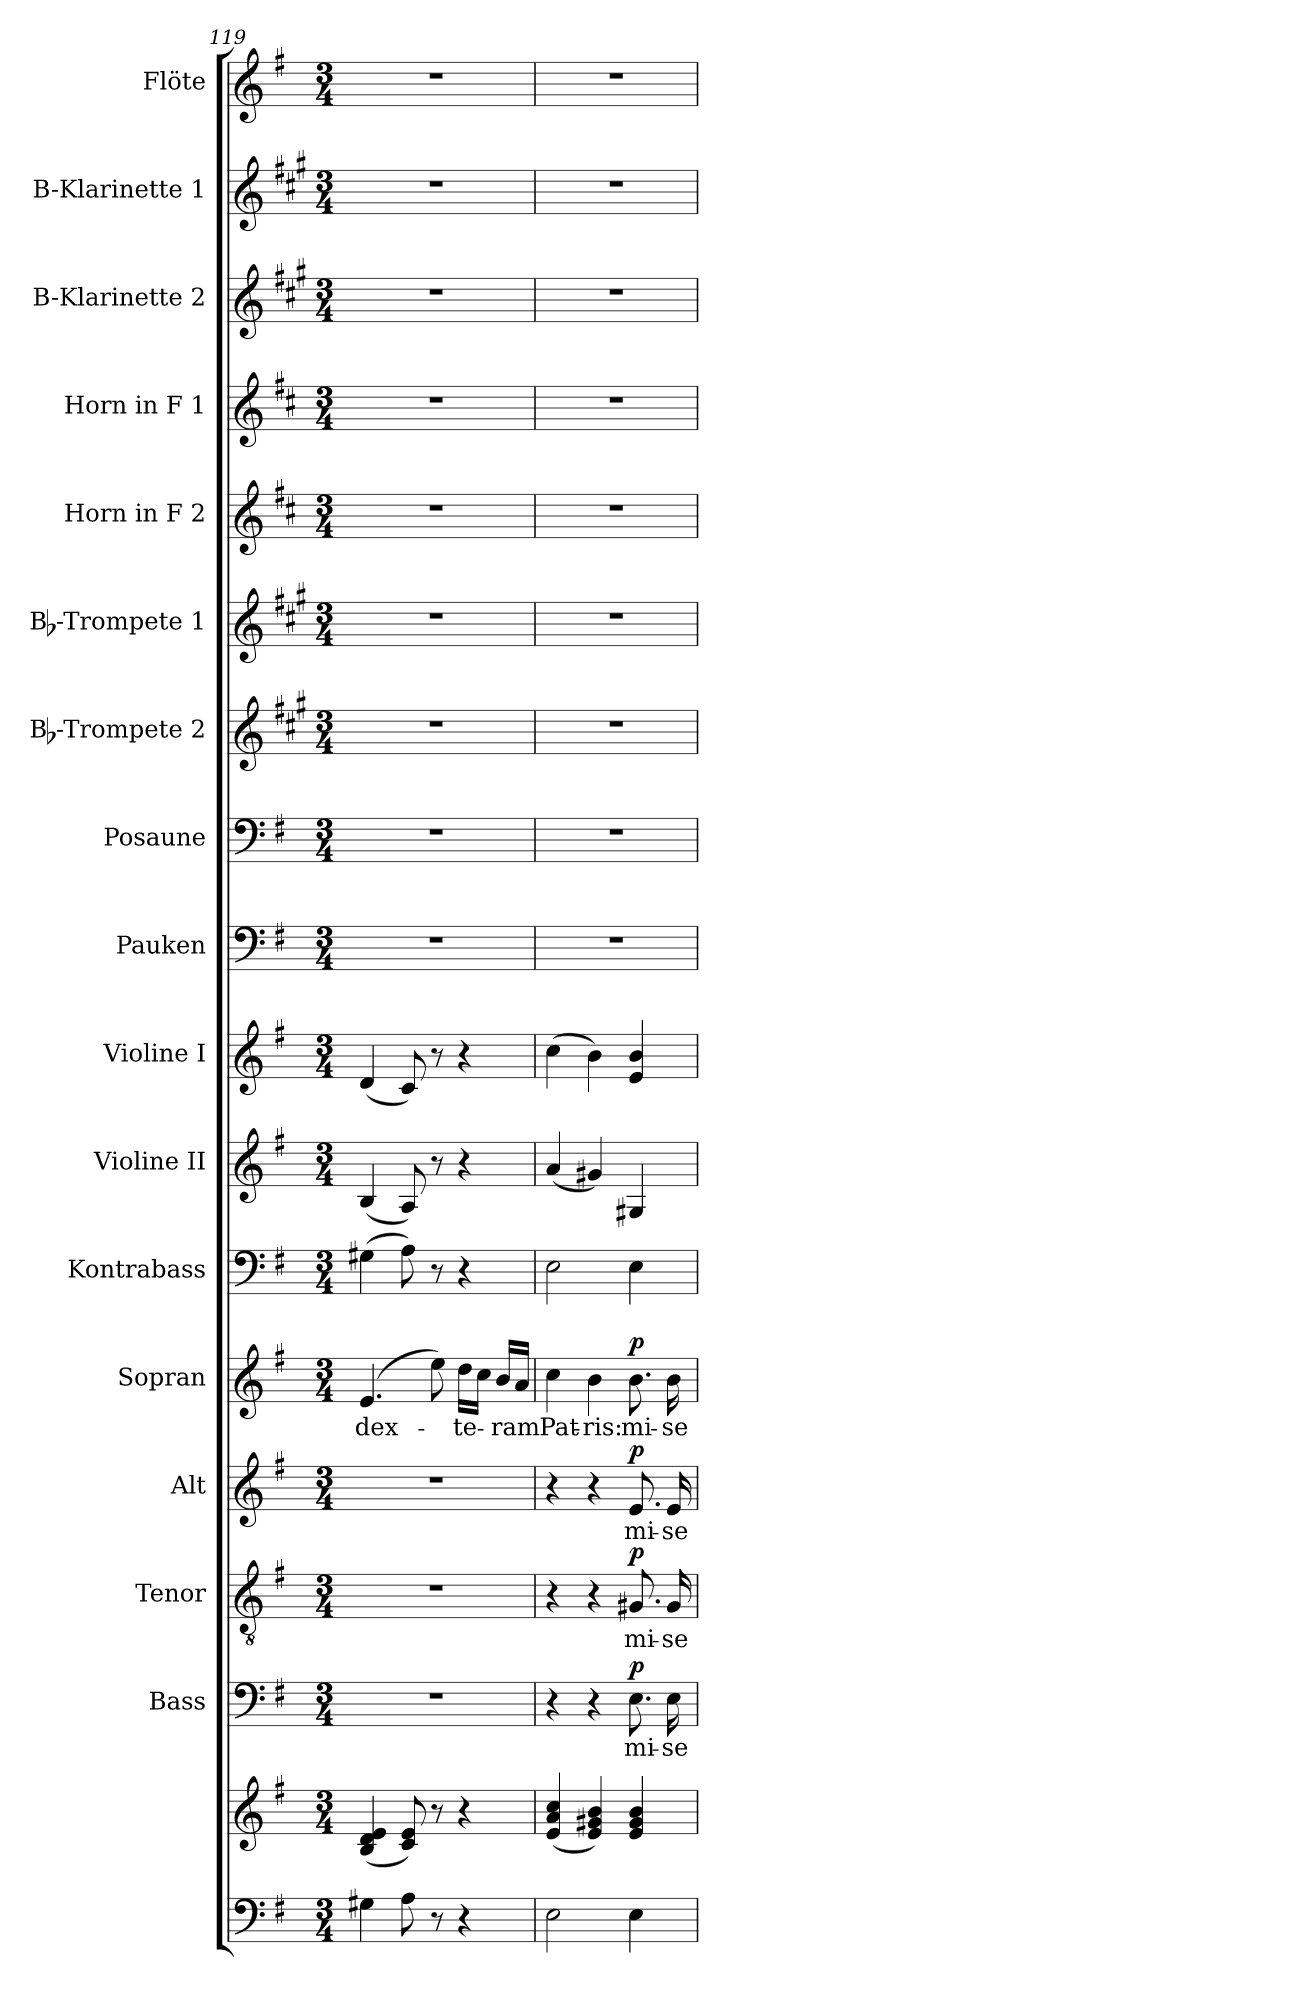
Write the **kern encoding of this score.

**kern	**kern	**kern	**text	**dynam	**kern	**text	**dynam	**kern	**text	**dynam	**kern	**text	**dynam	**kern	**kern	**kern	**kern	**kern	**kern	**kern	**kern	**kern	**kern	**kern	**kern
*part17	*part17	*part16	*part16	*part16	*part15	*part15	*part15	*part14	*part14	*part14	*part13	*part13	*part13	*part12	*part11	*part10	*part9	*part8	*part7	*part6	*part5	*part4	*part3	*part2	*part1
*staff18	*staff17	*staff16	*staff16	*staff16	*staff15	*staff15	*staff15	*staff14	*staff14	*staff14	*staff13	*staff13	*staff13	*staff12	*staff11	*staff10	*staff9	*staff8	*staff7	*staff6	*staff5	*staff4	*staff3	*staff2	*staff1
*	*	*I"Bass	*	*	*I"Tenor	*	*	*I"Alt	*	*	*I"Sopran	*	*	*I"Kontrabass	*I"Violine II	*I"Violine I	*I"Pauken	*I"Posaune	*I"Bb-Trompete 2	*I"Bb-Trompete 1	*I"Horn in F 2	*I"Horn in F 1	*I"B-Klarinette 2	*I"B-Klarinette 1	*I"Flöte
*	*	*I'B.	*	*	*I'T.	*	*	*I'A.	*	*	*I'S.	*	*	*I'Kb.	*I'Vl. II	*I'Vl. I	*I'Pk.	*I'Pos.	*I'Bb Trp. 2	*I'Bb Trp. 1	*I'Hrn. 2	*I'Hrn. 1	*I'B Kl. 2	*I'B Kl. 1	*I'Fl.
!!LO:PB:g=z
*clefF4	*clefG2	*clefF4	*	*	*clefGv2	*	*	*clefG2	*	*	*clefG2	*	*	*clefF4	*clefG2	*clefG2	*clefF4	*clefF4	*clefG2	*clefG2	*clefG2	*clefG2	*clefG2	*clefG2	*clefG2
*	*	*	*	*	*	*	*	*	*	*	*	*	*	*ITrd7c12	*	*	*	*	*ITrd1c2	*ITrd1c2	*ITrd4c7	*ITrd4c7	*ITrd1c2	*ITrd1c2	*
*k[f#]	*k[f#]	*k[f#]	*	*	*k[f#]	*	*	*k[f#]	*	*	*k[f#]	*	*	*k[f#]	*k[f#]	*k[f#]	*k[f#]	*k[f#]	*k[f#]	*k[f#]	*k[f#]	*k[f#]	*k[f#]	*k[f#]	*k[f#]
*G:	*G:	*G:	*	*	*G:	*	*	*G:	*	*	*G:	*	*	*G:	*G:	*G:	*G:	*G:	*G:	*G:	*G:	*G:	*G:	*G:	*G:
*M3/4	*M3/4	*M3/4	*	*	*M3/4	*	*	*M3/4	*	*	*M3/4	*	*	*M3/4	*M3/4	*M3/4	*M3/4	*M3/4	*M3/4	*M3/4	*M3/4	*M3/4	*M3/4	*M3/4	*M3/4
=119	=119	=119	=119	=119	=119	=119	=119	=119	=119	=119	=119	=119	=119	=119	=119	=119	=119	=119	=119	=119	=119	=119	=119	=119	=119
!	!	!	!	!	!	!	!	!	!	!	!	!LO:LY:b	!	!	!	!	!	!	!	!	!	!	!	!	!
4G#X\	(<4B/ 4d/ 4e/	2.r	.	.	2.r	.	.	2.r	.	.	(4.e/	dex-	.	(>4GG#X\	(<4B/	(<4d/	2.r	2.r	2.r	2.r	2.r	2.r	2.r	2.r	2.r
8A\	8c/ 8e/)	.	.	.	.	.	.	.	.	.	.	.	.	8AA\)	8A/)	8c/)	.	.	.	.	.	.	.	.	.
8r	8r	.	.	.	.	.	.	.	.	.	8ee\)	.	.	8r	8r	8r	.	.	.	.	.	.	.	.	.
!	!	!	!	!	!	!	!	!	!	!	!	!LO:LY:b	!	!	!	!	!	!	!	!	!	!	!	!	!
4r	4r	.	.	.	.	.	.	.	.	.	16dd\LL	-te-	.	4r	4r	4r	.	.	.	.	.	.	.	.	.
.	.	.	.	.	.	.	.	.	.	.	16cc\JJ	.	.	.	.	.	.	.	.	.	.	.	.	.	.
!	!	!	!	!	!	!	!	!	!	!	!	!LO:LY:b	!	!	!	!	!	!	!	!	!	!	!	!	!
.	.	.	.	.	.	.	.	.	.	.	16b/LL	-ram	.	.	.	.	.	.	.	.	.	.	.	.	.
.	.	.	.	.	.	.	.	.	.	.	16a/JJ	.	.	.	.	.	.	.	.	.	.	.	.	.	.
=120	=120	=120	=120	=120	=120	=120	=120	=120	=120	=120	=120	=120	=120	=120	=120	=120	=120	=120	=120	=120	=120	=120	=120	=120	=120
!	!	!	!	!	!	!	!	!	!	!	!	!LO:LY:b	!	!	!	!	!	!	!	!	!	!	!	!	!
2E\	(4e/ 4a/ 4cc/	4r	.	.	4r	.	.	4r	.	.	4cc\	Pat-	.	2EE\	(<4a/	(>4cc\	2.r	2.r	2.r	2.r	2.r	2.r	2.r	2.r	2.r
!	!	!	!	!	!	!	!	!	!	!	!	!LO:LY:b	!	!	!	!	!	!	!	!	!	!	!	!	!
.	4e/ 4g#X/ 4b/)	4r	.	.	4r	.	.	4r	.	.	4b\	-ris:	.	.	4g#X/)	4b\)	.	.	.	.	.	.	.	.	.
!	!	!	!LO:LY:b	!LO:DY:a	!	!LO:LY:b	!LO:DY:a	!	!LO:LY:b	!LO:DY:a	!	!LO:LY:b	!LO:DY:a	!	!	!	!	!	!	!	!	!	!	!	!
4E\	4e/ 4g#/ 4b/	8.E\	mi-	p	8.G#X/	mi-	p	8.e/	mi-	p	8.b\	mi-	p	4EE\	4G#X/	4e/ 4b/	.	.	.	.	.	.	.	.	.
!	!	!	!LO:LY:b	!	!	!LO:LY:b	!	!	!LO:LY:b	!	!	!LO:LY:b	!	!	!	!	!	!	!	!	!	!	!	!	!
.	.	16E\	-se-	.	16G#/	-se-	.	16e/	-se-	.	16b\	-se-	.	.	.	.	.	.	.	.	.	.	.	.	.
=	=	=	=	=	=	=	=	=	=	=	=	=	=	=	=	=	=	=	=	=	=	=	=	=	=
*-	*-	*-	*-	*-	*-	*-	*-	*-	*-	*-	*-	*-	*-	*-	*-	*-	*-	*-	*-	*-	*-	*-	*-	*-	*-
